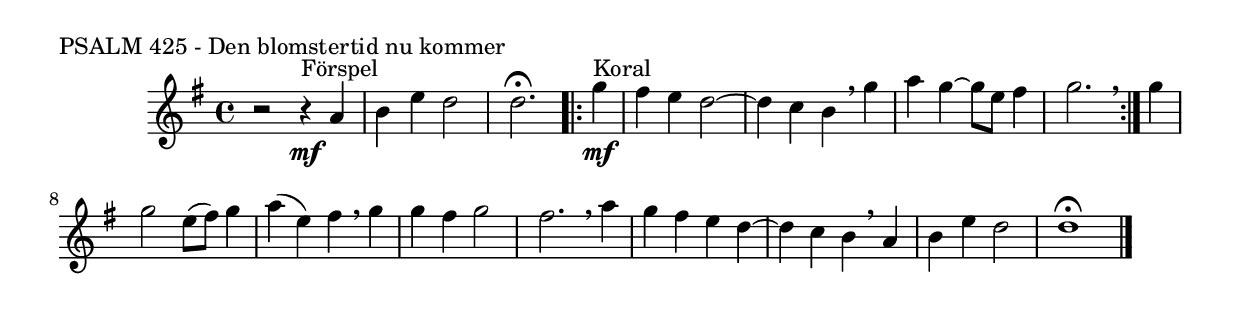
\version "2.22.1"

% When ready to include in collection: 1. Comment out paper, score.
% 				       2. Create include file of relative and
%					  header.
%Comment out from here
%{
#(ly:set-option 'point-and-click #t)
#(set-default-paper-size "a4" 'portrait)
#(set-global-staff-size 18) % set staff-size when ready to print

\include "../../../Includes/Polis_format.ily"

%}
%...to here

  \score {

    % Svenska Polisens Marscher: 1. Psalm 425 - Den blomstertid nu kommer    
    \relative c'' { 
    	    \key g \major \time 4/4 
    	    \compressEmptyMeasures
    	    \set Score.markFormatter = #format-mark-box-letters
    	    r2 r4^\markup {\concat { "F" \char#246 "rspel"}} \mf a4 |b e d2   
    	    d2.\fermata
 
    
    	    \repeat volta 2 {
    	    	    g4 ^\markup {"Koral"} \mf   |fis e d2~   
    	    	    d4 c b \breathe g'      | % 13
    	    	    a g~ g8 e fis4      | % 14
    	    	    g2. \breathe }
      
    	    g4      | % 16
    	    g2 e8( fis) g4  | % 17
    	    a4( e) fis \breathe g      | % 18
    	    g fis g2      | % 19
    	    fis2. \breathe a4      | % 20
    	    g fis e d~      | % 21
    	    d c b \breathe a      | % 22
    	    b e d2      | % 23
    	    d1\fermata       | % 24
    	    \bar "|."     | % 26
    }%end relative
    
    \header {
    	    piece = "PSALM 425 - Den blomstertid nu kommer"
    	    composer = "Trad."
    	}
    	\layout {ragged-last = ##t
    	}
  }%end score

